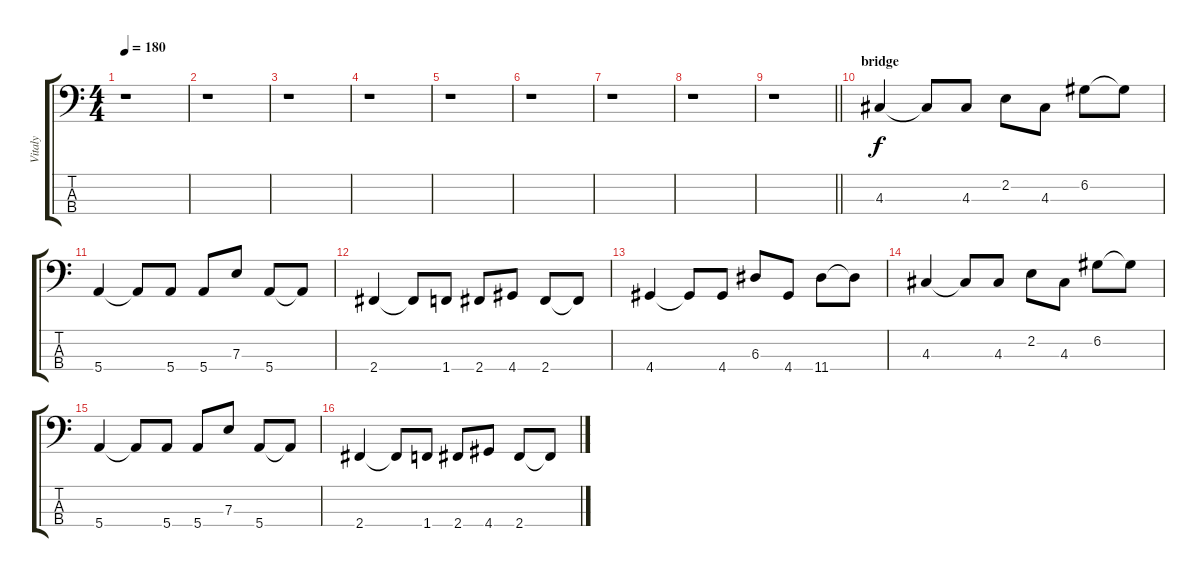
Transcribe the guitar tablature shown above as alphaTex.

\track ("Vitaly" "Vitaly") {instrument electricbassfinger}
\staff {score tabs}
\tuning (G2 D2 A1 E1) {hide}
\ts (4 4)
\tempo 180
\clef f4
\ks c
r.1{dy f} |
r.1 |
r.1 |
r.1 |
r.1 |
r.1 |
r.1 |
r.1 |
\barLineRight lightlight
r.1 |
\section ("" "bridge")
4.3.4 4.3{t}.8 4.3.8 2.2.8 4.3.8 6.2.8 6.2{t}.8 |
5.4.4 5.4{t}.8 5.4.8 5.4.8 7.3.8 5.4.8 5.4{t}.8 |
2.4.4 2.4{t}.8 1.4.8 2.4.8 4.4.8 2.4.8 2.4{t}.8 |
4.4.4 4.4{t}.8 4.4.8 6.3.8 4.4.8 11.4.8 11.4{t}.8 |
4.3.4 4.3{t}.8 4.3.8 2.2.8 4.3.8 6.2.8 6.2{t}.8 |
5.4.4 5.4{t}.8 5.4.8 5.4.8 7.3.8 5.4.8 5.4{t}.8 |
2.4.4 2.4{t}.8 1.4.8 2.4.8 4.4.8 2.4.8 2.4{t}.8
